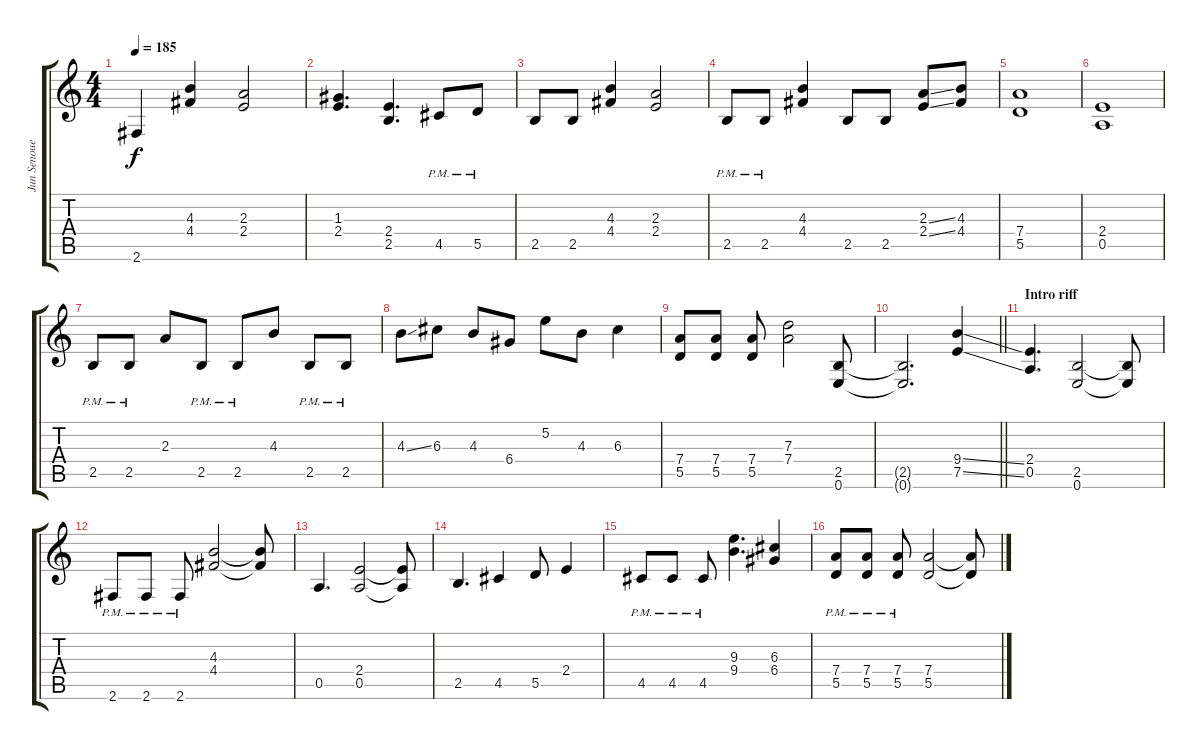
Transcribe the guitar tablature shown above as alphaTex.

\track ("Jun Senoue" "Jun Senoue") {instrument distortionguitar}
\staff {score tabs}
\tuning (E4 B3 G3 D3 A2 E2) {hide}
\ts (4 4)
\tempo 185
\clef g2
\ks c
2.6.4{dy f} (4.3 4.4).4 (2.3 2.4).2 |
(1.3 2.4).4{d} (2.4 2.5).4{d} 4.5{pm}.8 5.5{pm}.8 |
2.5.8 2.5.8 (4.3 4.4).4 (2.3 2.4).2 |
2.5{pm}.8 2.5{pm}.8 (4.3 4.4).4 2.5.8 2.5.8 (2.3{ss} 2.4{ss}).8 (4.3 4.4).8 |
(7.4 5.5).1 |
(2.4 0.5).1 |
2.5{pm}.8 2.5{pm}.8 2.3.8 2.5{pm}.8 2.5{pm}.8 4.3.8 2.5{pm}.8 2.5{pm}.8 |
4.3{ss}.8 6.3.8 4.3.8 6.4.8 5.2.8 4.3.8 6.3.4 |
(7.4 5.5).8 (7.4 5.5).8 (7.4 5.5).8 (7.3 7.4).2 (2.5 0.6).8 |
\barLineRight lightlight
(2.5{t} 0.6{t}).2{d} (9.4{ss} 7.5{ss}).4 |
\section ("" "Intro riff")
(2.4 0.5).4{d} (2.5 0.6).2 (2.5{t} 0.6{t}).8 |
2.6{pm}.8 2.6{pm}.8 2.6{pm}.8 (4.3 4.4).2 (4.3{t} 4.4{t}).8 |
0.5.4{d} (2.4 0.5).2 (2.4{t} 0.5{t}).8 |
2.5.4{d} 4.5.4 5.5.8 2.4.4 |
4.5{pm}.8 4.5{pm}.8 4.5{pm}.8 (9.3 9.4).4{d} (6.3 6.4).4 |
(7.4 5.5{pm}).8 (7.4 5.5{pm}).8 (7.4 5.5{pm}).8 (7.4 5.5).2 (7.4{t} 5.5{t}).8
